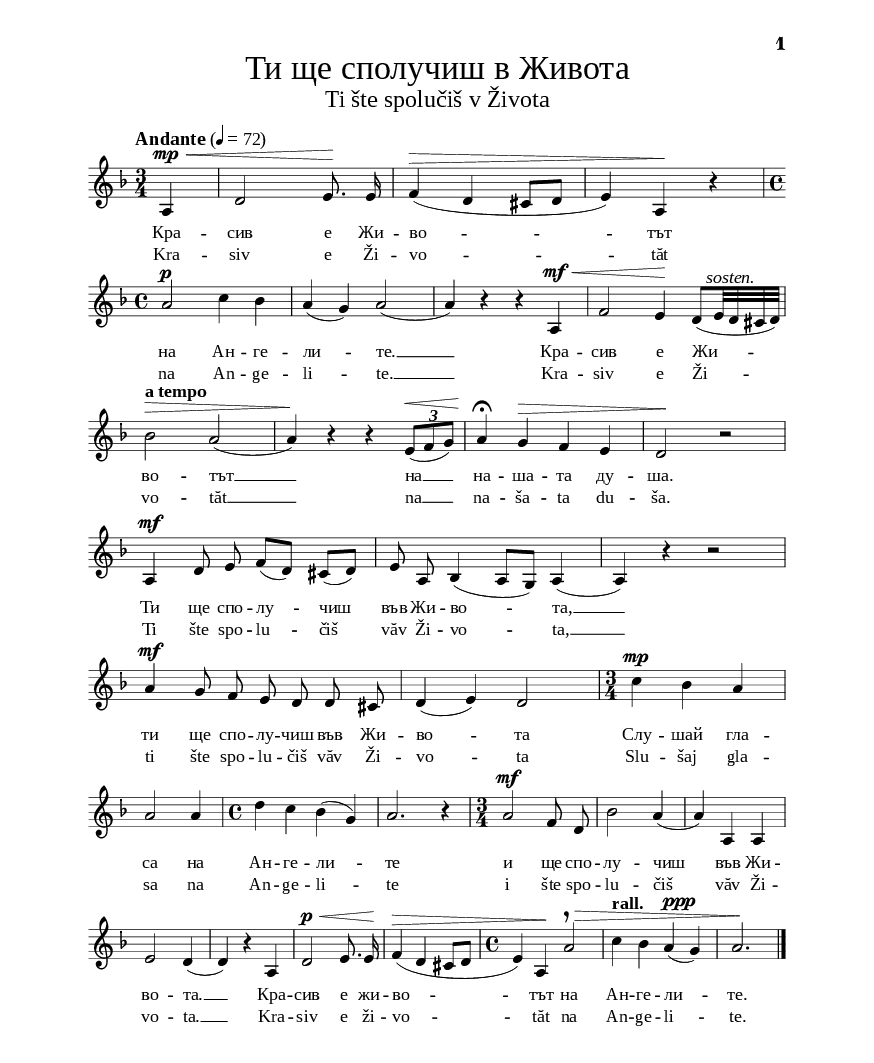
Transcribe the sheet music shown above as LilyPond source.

\version "2.24.2"

% include paper part and global functions
\include "include/globals.ily"

\bookpart {
  \label #'ref214
  \tocItem \markup "Ти ще сполучиш в Живота – Ti šte spolučiš v Života"
  \include "include/bookpart-paper.ily"
  \score {
    \include "include/score-layout.ily"

    \new Voice \absolute {
      \clef treble
      \key d \minor
      \time 3/4
      \tempoFunc "Andante" 4 "72"
      \autoBeamOff
      \partial 4

      a4^\mp^\< | d'2 e'8. \! e'16 | f'4^\> ( d'4 cis'8[d'8] |  e'4 ) a4 \! r4 | \break

      \time 4/4  a'2^ \p c''4 bes'4 | a'4 ( g'4 ) a'2 ( | a'4 ) r4 r4 a4^\mf ^\< | f'2 e'4 \! d'8 ^\markup { \large \italic "   sosten."} [( e'32 d'32 cis'32 d'32 )] | \break

      \once \override Hairpin.shorten-pair = #'(0 . -3) bes'2^\> ^\markup { \large \bold "a tempo" } a'2 ( | a'4 ) \! r4 r4 \override TupletNumber.text = \markup { \bold "3"} \times 2/3  { e'8^\< [( f'8 g'8 )] } | a'4 \! \fermata
      \once \override Hairpin.to-barline = ##f
      g'4^\> f'4 e'4 |   d'2 \! r2 | \break

      a4^\mf d'8 e'8 f'8 [( d'8 )]  cis'8 [( d'8 )] | e'8 a8 bes4 ( a8 [g8] ) a4 ( | a4 ) r4 r2 | \break

      a'4^\mf g'8 f'8 e'8 d'8 d'8 cis'8 | d'4 ( e'4 ) d'2 | \time 3/4  | c''4^\mp bes'4 a'4 | \break

      a'2 a'4 | \time 4/4  d''4 c''4 bes'4 ( g'4 ) | a'2. r4 | \time 3/4 | a'2^\mf f'8 d'8 | 

      bes'2 a'4 ( | a'4 ) a4 a4 | \break  e'2 d'4 ( | d'4 ) r4 a4 |
      
      d'2^\p^\< e'8. e'16 \! | 


      f'4^\> ( d'4 cis'8 [d'8] | \time 4/4  e'4 ) a4 \! ^\markup { "      " \fontsize #3 \musicglyph "comma"}

      \once \override Hairpin.shorten-pair = #'(1.5 . -4)
      a'2  ^\> | c''4 ^\markup { \large \bold "rall." }  bes'4 a'4^\markup { \dynamic "ppp"} ( g'4 ) | a'2. \! \bar "|."

    }
    \addlyrics {

      Кра -- сив е Жи -- во -- тът на Ан -- ге -- ли -- те. __
      Кра -- сив е Жи -- во -- тът __ на __ на -- ша -- та ду -- ша.
      Ти ще спо -- лу -- чиш във Жи -- во -- та, __
      ти ще спо -- лу -- чиш във Жи -- во -- та
      Слу -- шай гла -- са на Ан -- ге -- ли -- те
      и ще спо -- лу -- чиш във Жи -- во -- та. __
      Кра -- сив е жи -- во -- тът на Ан -- ге -- ли -- те.

    }

      \addlyrics {

      Kra -- siv e Ži -- vo -- tăt na An -- ge -- li -- te. __
      Kra -- siv e Ži -- vo -- tăt __ na __ na -- ša -- ta du -- ša.
      Ti šte spo -- lu -- čiš văv Ži -- vo -- ta, __
      ti šte spo -- lu -- čiš văv Ži -- vo -- ta
      Slu -- šaj gla -- sa na An -- ge -- li -- te
      i šte spo -- lu -- čiš văv Ži -- vo -- ta. __
      Kra -- siv e ži -- vo -- tăt na An -- ge -- li -- te.

    }

    \header {
      title = \titleFunc "Ти ще сполучиш в Живота" "Ti šte spolučiš v Života"
    }

    \midi{}

  } % score
  \pageBreak
  % include foreign translation(s) of the song
  \version "2.24.4"

\markup \fill-line { \fontsize #deTitleFontSize "Dir wird alles im Leben glücken" }
\markup \null
\markup \null
\markup \abs-fontsize #10 {
    \hspace #5
    \override #`(baseline-skip . ,deCoupletBaselineSkip)
    \column {
      \line {   "   " Schön ist das Leben der Engel. Schön ist das Leben unserer Seele.}
      \line {   "   " Dir wird alles im Leben glücken. }
      \line {   "   " Höre die Stimme der Engel und dir wird alles im Leben glücken. }
      \line {   "   " Schön ist das Leben der Engel.  }
    }
}



} % bookpart

% Più mosso
%
